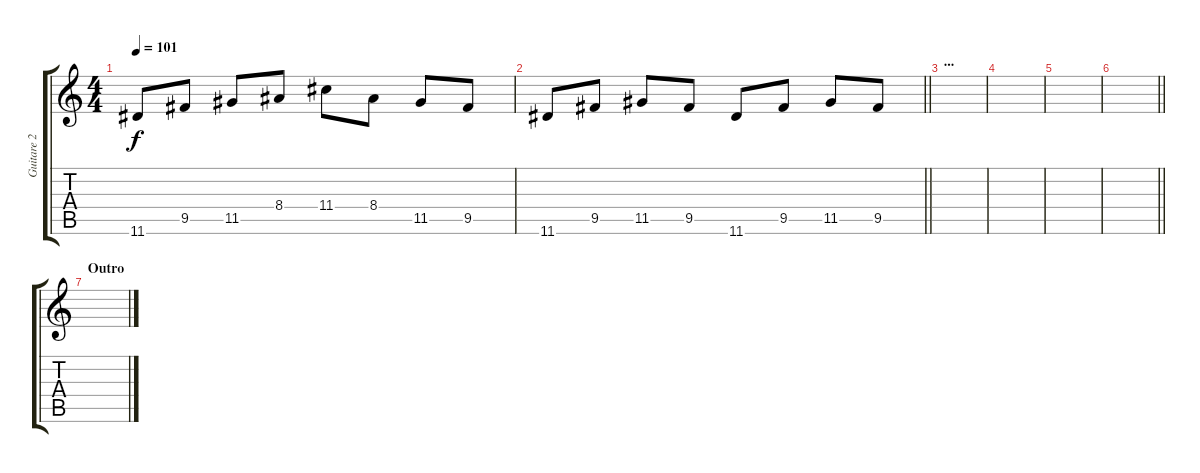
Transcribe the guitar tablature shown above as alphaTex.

\track ("Guitare 2 - pas trop nécessaire" "Guitare 2 ") {instrument distortionguitar}
\staff {score tabs}
\tuning (E4 B3 G3 D3 A2 E2) {hide}
\ts (4 4)
\tempo 101
\clef g2
\ks c
11.6.8{dy f} 9.5.8 11.5.8 8.4.8 11.4.8 8.4.8 11.5.8 9.5.8 |
\barLineRight lightlight
11.6.8 9.5.8 11.5.8 9.5.8 11.6.8 9.5.8 11.5.8 9.5.8 |
\section ("" "...")
|
|
|
\barLineRight lightlight
|
\section ("" "Outro")
